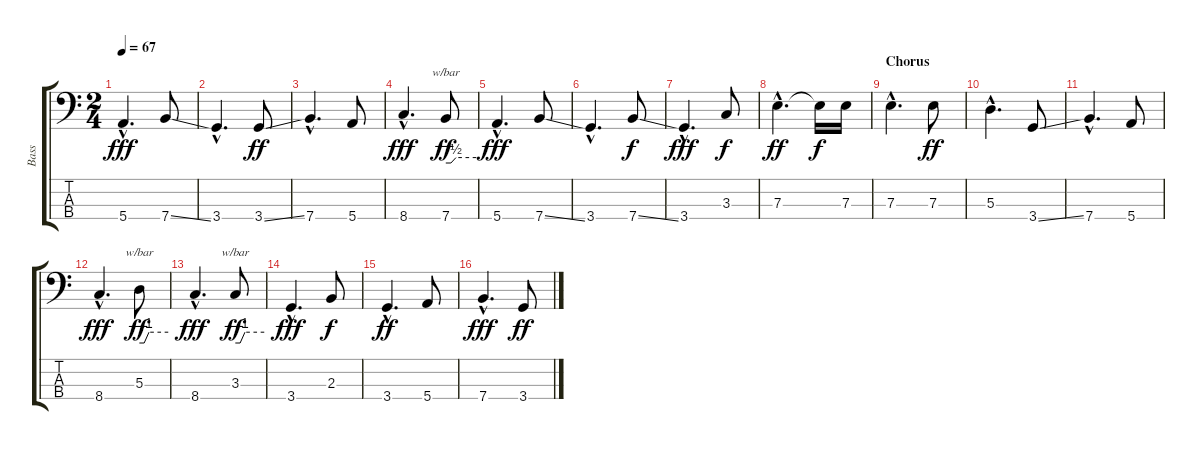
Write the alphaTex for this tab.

\track ("Bass" "Bass") {instrument acousticbass}
\staff {score tabs}
\tuning (G2 D2 A1 E1) {hide}
\ts (2 4)
\tempo 67
\clef f4
\ks c
5.4{hac}.4{d dy fff} 7.4{ss}.8 |
3.4{hac}.4{d} 3.4{ss}.8{dy ff} |
7.4{hac}.4{d} 5.4.8 |
8.4{hac}.4{d dy fff} 7.4.8{tbe (custom default 0 0 10 0 20 2 60 2) dy ff} |
5.4{hac}.4{d dy fff} 7.4{ss}.8 |
3.4{hac}.4{d} 7.4{ss}.8{dy f} |
3.4{hac}.4{d dy fff} 3.3.8{dy f} |
7.3{hac}.4{d dy ff} 7.3{t}.16{dy f} 7.3.16 |
\section ("" "Chorus")
7.3{hac}.4{d} 7.3.8{dy ff} |
5.3{hac}.4{d} 3.4{ss}.8 |
7.4{hac}.4{d} 5.4.8 |
8.4{hac}.4{d dy fff} 5.3.8{tbe (custom default 0 0 10 0 20 4 60 4) dy ff} |
8.4{hac}.4{d dy fff} 3.3.8{tbe (custom default 0 0 10 0 20 4 60 4) dy ff} |
3.4{hac}.4{d dy fff} 2.3.8{dy f} |
3.4{hac}.4{d dy ff} 5.4.8 |
7.4{hac}.4{d dy fff} 3.4{ss}.8{dy ff}
